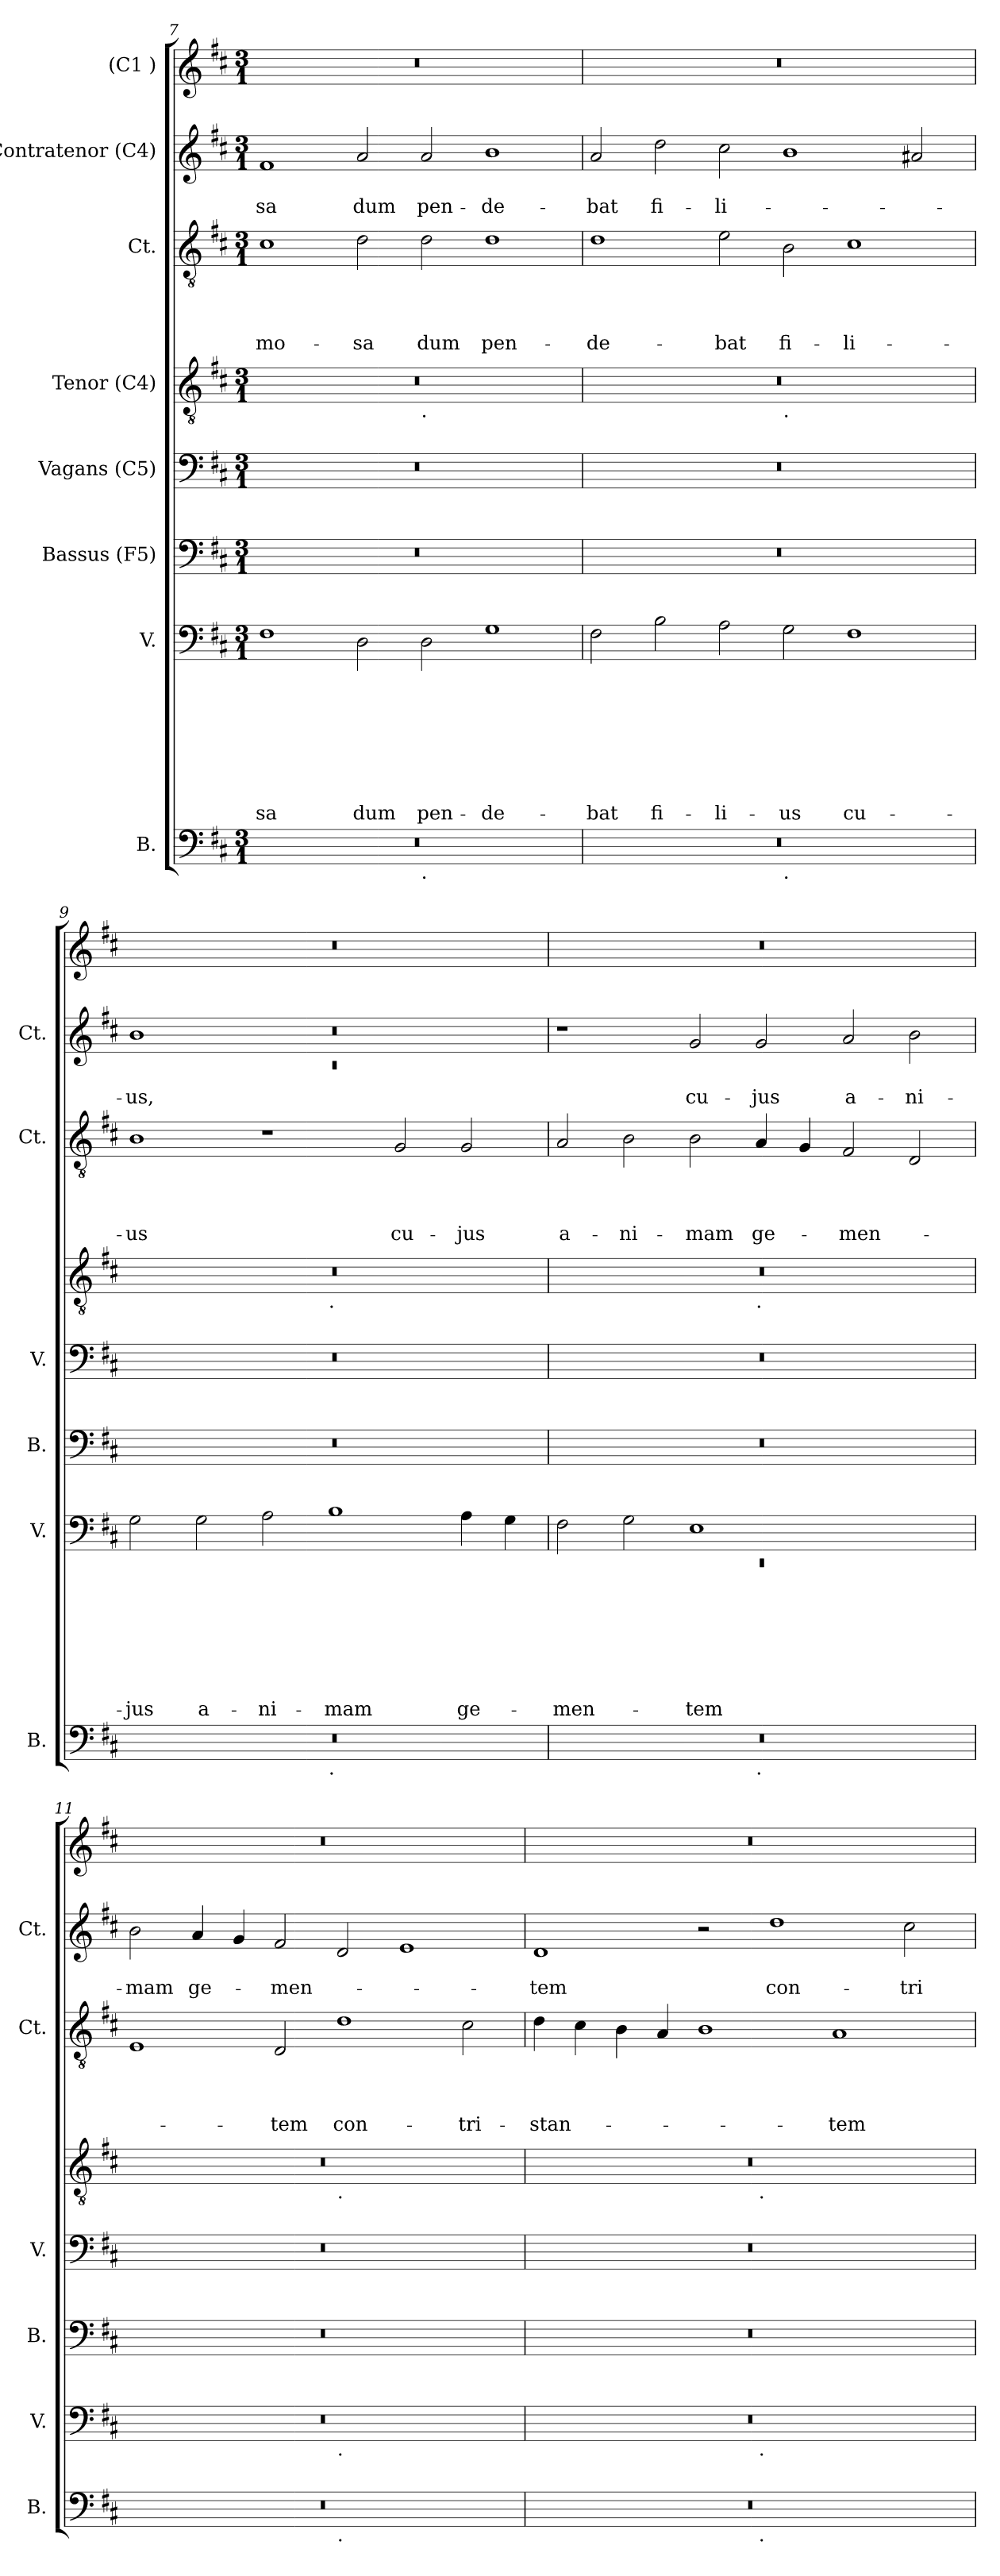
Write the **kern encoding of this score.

**kern	**kern	**text	**text	**text	**text	**text	**text	**text	**text	**kern	**kern	**kern	**kern	**text	**text	**text	**text	**kern	**text	**text	**kern
*part8	*part7	*part7	*part7	*part7	*part7	*part7	*part7	*part7	*part7	*part6	*part5	*part4	*part3	*part3	*part3	*part3	*part3	*part2	*part2	*part2	*part1
*staff8	*staff7	*staff7	*staff7	*staff7	*staff7	*staff7	*staff7	*staff7	*staff7	*staff6	*staff5	*staff4	*staff3	*staff3	*staff3	*staff3	*staff3	*staff2	*staff2	*staff2	*staff1
*I"B.	*I"V.	*	*	*	*	*	*	*	*	*I"Bassus (F5)	*I"Vagans (C5)	*I"Tenor (C4)	*I"Ct.	*	*	*	*	*I"Contratenor (C4)	*	*	*I"(C1 )
*I'B.	*I'V.	*	*	*	*	*	*	*	*	*I'B.	*I'V.	*	*I'Ct.	*	*	*	*	*I'Ct.	*	*	*
!!LO:PB:g=z
*clefF4	*clefF4	*	*	*	*	*	*	*	*	*clefF4	*clefF4	*clefGv2	*clefGv2	*	*	*	*	*clefG2	*	*	*clefG2
*k[f#c#]	*k[f#c#]	*	*	*	*	*	*	*	*	*k[f#c#]	*k[f#c#]	*k[f#c#]	*k[f#c#]	*	*	*	*	*k[f#c#]	*	*	*k[f#c#]
*D:	*D:	*	*	*	*	*	*	*	*	*D:	*D:	*D:	*D:	*	*	*	*	*D:	*	*	*D:
*M3/1	*M3/1	*	*	*	*	*	*	*	*	*M3/1	*M3/1	*M3/1	*M3/1	*	*	*	*	*M3/1	*	*	*M3/1
=7	=7	=7	=7	=7	=7	=7	=7	=7	=7	=7	=7	=7	=7	=7	=7	=7	=7	=7	=7	=7	=7
!	!	!	!	!	!	!	!	!	!LO:LY:b	!	!	!	!	!	!	!	!LO:LY:b	!	!	!LO:LY:b:rj	!
*^	*	*	*	*	*	*	*	*	*	*	*	*^	*	*	*	*	*	*	*	*	*
0.r	1.ryy	1F#	.	.	.	.	.	.	.	-sa	0.r	0.r	0.r	1.ryy	1c#	.	.	.	-mo-	1f#	.	-sa	0.r
!	!	!	!	!	!	!	!	!	!	!LO:LY:b	!	!	!	!	!	!	!	!	!LO:LY:b	!	!	!LO:LY:b	!
.	.	2D\	.	.	.	.	.	.	.	dum	.	.	.	.	2d\	.	.	.	-sa	2a/	.	dum	.
!	!	!	!	!	!	!	!	!	!	!	!	!	!	!LO:TX:b:t=.	!	!	!	!	!	!	!	!	!
!	!LO:TX:b:t=.	!	!	!	!	!	!	!	!	!	!	!	!	!	!	!	!	!	!	!	!	!	!
!	!	!	!	!	!	!	!	!	!	!LO:LY:b	!	!	!	!	!	!	!	!	!LO:LY:b	!	!	!LO:LY:b	!
.	1.ryy	2D\	.	.	.	.	.	.	.	pen-	.	.	.	1.ryy	2d\	.	.	.	dum	2a/	.	pen-	.
!	!	!	!	!	!	!	!	!	!	!LO:LY:b	!	!	!	!	!	!	!	!	!LO:LY:b	!	!	!LO:LY:b	!
.	.	1G	.	.	.	.	.	.	.	-de-	.	.	.	.	1d	.	.	.	pen-	1b	.	-de-	.
=8	=8	=8	=8	=8	=8	=8	=8	=8	=8	=8	=8	=8	=8	=8	=8	=8	=8	=8	=8	=8	=8	=8	=8
!	!	!	!	!	!	!	!	!	!	!LO:LY:b	!	!	!	!	!	!	!	!	!LO:LY:b	!	!	!LO:LY:b	!
0.r	1.ryy	2F#\	.	.	.	.	.	.	.	-bat	0.r	0.r	0.r	1.ryy	1d	.	.	.	-de-	2a/	.	-bat	0.r
!	!	!	!	!	!	!	!	!	!	!LO:LY:b	!	!	!	!	!	!	!	!	!	!	!	!LO:LY:b	!
.	.	2B\	.	.	.	.	.	.	.	fi-	.	.	.	.	.	.	.	.	.	2dd\	.	fi-	.
!	!	!	!	!	!	!	!	!	!	!LO:LY:b	!	!	!	!	!	!	!	!	!LO:LY:b	!	!	!LO:LY:b	!
.	.	2A\	.	.	.	.	.	.	.	-li-	.	.	.	.	2e\	.	.	.	-bat	2cc#\	.	-li-	.
!	!	!	!	!	!	!	!	!	!	!	!	!	!	!LO:TX:b:t=.	!	!	!	!	!	!	!	!	!
!	!LO:TX:b:t=.	!	!	!	!	!	!	!	!	!	!	!	!	!	!	!	!	!	!	!	!	!	!
!	!	!	!	!	!	!	!	!	!	!LO:LY:b	!	!	!	!	!	!	!	!	!LO:LY:b	!	!	!	!
.	1.ryy	2G\	.	.	.	.	.	.	.	-us	.	.	.	1.ryy	2B\	.	.	.	fi-	1b	.	.	.
!	!	!	!	!	!	!	!	!	!	!LO:LY:b	!	!	!	!	!	!	!	!	!LO:LY:b:rj	!	!	!	!
.	.	1F#	.	.	.	.	.	.	.	cu-	.	.	.	.	1c#	.	.	.	-li-	.	.	.	.
.	.	.	.	.	.	.	.	.	.	.	.	.	.	.	.	.	.	.	.	2a#/	.	.	.
=9	=9	=9	=9	=9	=9	=9	=9	=9	=9	=9	=9	=9	=9	=9	=9	=9	=9	=9	=9	=9	=9	=9	=9
*	*	*	*	*	*	*	*	*	*	*	*	*	*	*	*	*	*	*	*	*^	*	*	*
*	*	*	*	*	*	*	*	*	*	*	*	*	*	*	*	*	*	*	*	*	*^	*	*	*
!	!	!	!	!	!	!	!	!	!	!LO:LY:b	!	!	!	!	!	!	!	!	!LO:LY:b	!	!LO:N:vis=1	!LO:N:vis=1	!	!LO:LY:b	!
0.r	1.ryy	2G\	.	.	.	.	.	.	.	-jus	0.r	0.r	0.r	1.ryy	1B	.	.	.	-us	1b	0.rc	0.r	.	-us,	0.r
!	!	!	!	!	!	!	!	!	!	!LO:LY:b	!	!	!	!	!	!	!	!	!	!	!	!	!	!	!
.	.	2G\	.	.	.	.	.	.	.	a-	.	.	.	.	.	.	.	.	.	.	.	.	.	.	.
!	!	!	!	!	!	!	!	!	!	!LO:LY:b	!	!	!	!	!	!	!	!	!	!	!	!	!	!	!
.	.	2A\	.	.	.	.	.	.	.	-ni-	.	.	.	.	1r	.	.	.	.	0ryy	.	.	.	.	.
!	!	!	!	!	!	!	!	!	!	!	!	!	!	!LO:TX:b:t=.	!	!	!	!	!	!	!	!	!	!	!
!	!LO:TX:b:t=.	!	!	!	!	!	!	!	!	!	!	!	!	!	!	!	!	!	!	!	!	!	!	!	!
!	!	!	!	!	!	!	!	!	!	!LO:LY:b	!	!	!	!	!	!	!	!	!	!	!	!	!	!	!
.	1.ryy	1B	.	.	.	.	.	.	.	-mam	.	.	.	1.ryy	.	.	.	.	.	.	.	.	.	.	.
!	!	!	!	!	!	!	!	!	!	!	!	!	!	!	!	!	!	!	!LO:LY:b	!	!	!	!	!	!
.	.	.	.	.	.	.	.	.	.	.	.	.	.	.	2G/	.	.	.	cu-	.	.	.	.	.	.
!	!	!	!	!	!	!	!	!	!	!LO:LY:b	!	!	!	!	!	!	!	!	!LO:LY:b	!	!	!	!	!	!
.	.	4A\	.	.	.	.	.	.	.	ge-	.	.	.	.	2G/	.	.	.	-jus	.	.	.	.	.	.
.	.	4G\	.	.	.	.	.	.	.	.	.	.	.	.	.	.	.	.	.	.	.	.	.	.	.
*	*	*	*	*	*	*	*	*	*	*	*	*	*	*	*	*	*	*	*	*v	*v	*v	*	*	*
!!LO:LB:g=z
=10	=10	=10	=10	=10	=10	=10	=10	=10	=10	=10	=10	=10	=10	=10	=10	=10	=10	=10	=10	=10	=10	=10	=10
*	*	*^	*	*	*	*	*	*	*	*	*	*	*	*	*	*	*	*	*	*	*	*	*
!	!	!	!LO:N:vis=1	!	!	!	!	!	!	!	!LO:LY:b	!	!	!	!	!	!	!	!	!LO:LY:b	!	!	!	!
0.r	1.ryy	2F#\	0.rEE	.	.	.	.	.	.	.	-men-	0.r	0.r	0.r	1.ryy	2A/	.	.	.	a-	1r	.	.	0.r
!	!	!	!	!	!	!	!	!	!	!	!	!	!	!	!	!	!	!	!	!LO:LY:b	!	!	!	!
.	.	2G\	.	.	.	.	.	.	.	.	.	.	.	.	.	2B\	.	.	.	-ni-	.	.	.	.
!	!	!	!	!	!	!	!	!	!	!	!LO:LY:b	!	!	!	!	!	!	!	!	!LO:LY:b	!	!	!LO:LY:b	!
.	.	1E	.	.	.	.	.	.	.	.	-tem	.	.	.	.	2B\	.	.	.	-mam	2g/	.	cu-	.
!	!	!	!	!	!	!	!	!	!	!	!	!	!	!	!LO:TX:b:t=.	!	!	!	!	!	!	!	!	!
!	!LO:TX:b:t=.	!	!	!	!	!	!	!	!	!	!	!	!	!	!	!	!	!	!	!	!	!	!	!
!	!	!	!	!	!	!	!	!	!	!	!	!	!	!	!	!	!	!	!	!LO:LY:b	!	!	!LO:LY:b	!
.	1.ryy	.	.	.	.	.	.	.	.	.	.	.	.	.	1.ryy	4A/	.	.	.	ge-	2g/	.	-jus	.
.	.	.	.	.	.	.	.	.	.	.	.	.	.	.	.	4G/	.	.	.	.	.	.	.	.
!	!	!	!	!	!	!	!	!	!	!	!	!	!	!	!	!	!	!	!	!LO:LY:b	!	!	!LO:LY:b	!
.	.	1ryy	.	.	.	.	.	.	.	.	.	.	.	.	.	2F#/	.	.	.	-men-	2a/	.	a-	.
!	!	!	!	!	!	!	!	!	!	!	!	!	!	!	!	!	!	!	!	!	!	!	!LO:LY:b	!
.	.	.	.	.	.	.	.	.	.	.	.	.	.	.	.	2D/	.	.	.	.	2b\	.	-ni-	.
=11	=11	=11	=11	=11	=11	=11	=11	=11	=11	=11	=11	=11	=11	=11	=11	=11	=11	=11	=11	=11	=11	=11	=11	=11
!	!	!	!	!	!	!	!	!	!	!	!	!	!	!	!	!	!	!	!	!	!	!	!LO:LY:b	!
0.r	1.ryy	0.r	1.ryy	.	.	.	.	.	.	.	.	0.r	0.r	0.r	1.ryy	1E	.	.	.	.	2b\	.	-mam	0.r
!	!	!	!	!	!	!	!	!	!	!	!	!	!	!	!	!	!	!	!	!	!	!	!LO:LY:b	!
.	.	.	.	.	.	.	.	.	.	.	.	.	.	.	.	.	.	.	.	.	4a/	.	ge-	.
.	.	.	.	.	.	.	.	.	.	.	.	.	.	.	.	.	.	.	.	.	4g/	.	.	.
!	!	!	!	!	!	!	!	!	!	!	!	!	!	!	!	!	!	!	!	!LO:LY:b	!	!	!LO:LY:b	!
.	.	.	.	.	.	.	.	.	.	.	.	.	.	.	.	2D/	.	.	.	-tem	2f#/	.	-men-	.
!	!	!	!	!	!	!	!	!	!	!	!	!	!	!	!LO:TX:b:t=.	!	!	!	!	!	!	!	!	!
!	!	!	!LO:TX:b:t=.	!	!	!	!	!	!	!	!	!	!	!	!	!	!	!	!	!	!	!	!	!
!	!LO:TX:b:t=.	!	!	!	!	!	!	!	!	!	!	!	!	!	!	!	!	!	!	!	!	!	!	!
!	!	!	!	!	!	!	!	!	!	!	!	!	!	!	!	!	!	!	!	!LO:LY:b	!	!	!	!
.	1.ryy	.	1.ryy	.	.	.	.	.	.	.	.	.	.	.	1.ryy	1d	.	.	.	con-	2d/	.	.	.
.	.	.	.	.	.	.	.	.	.	.	.	.	.	.	.	.	.	.	.	.	1e	.	.	.
!	!	!	!	!	!	!	!	!	!	!	!	!	!	!	!	!	!	!	!	!LO:LY:b	!	!	!	!
.	.	.	.	.	.	.	.	.	.	.	.	.	.	.	.	2c#\	.	.	.	-tri-	.	.	.	.
=12	=12	=12	=12	=12	=12	=12	=12	=12	=12	=12	=12	=12	=12	=12	=12	=12	=12	=12	=12	=12	=12	=12	=12	=12
!	!	!	!	!	!	!	!	!	!	!	!	!	!	!	!	!	!	!	!	!LO:LY:b	!	!	!LO:LY:b	!
0.r	1ryy	0.r	1ryy	.	.	.	.	.	.	.	.	0.r	0.r	0.r	1ryy	4d\	.	.	.	-stan-	1d	.	-tem	0.r
.	.	.	.	.	.	.	.	.	.	.	.	.	.	.	.	4c#\	.	.	.	.	.	.	.	.
.	.	.	.	.	.	.	.	.	.	.	.	.	.	.	.	4B\	.	.	.	.	.	.	.	.
.	.	.	.	.	.	.	.	.	.	.	.	.	.	.	.	4A/	.	.	.	.	.	.	.	.
.	4...ryy	.	4...ryy	.	.	.	.	.	.	.	.	.	.	.	4...ryy	1B	.	.	.	.	2r	.	.	.
!	!	!	!	!	!	!	!	!	!	!	!	!	!	!	!LO:TX:b:t=.	!	!	!	!	!	!	!	!	!
!	!	!	!LO:TX:b:t=.	!	!	!	!	!	!	!	!	!	!	!	!	!	!	!	!	!	!	!	!	!
!	!LO:TX:b:t=.	!	!	!	!	!	!	!	!	!	!	!	!	!	!	!	!	!	!	!	!	!	!	!
.	1ryy	.	1ryy	.	.	.	.	.	.	.	.	.	.	.	1ryy	.	.	.	.	.	.	.	.	.
!	!	!	!	!	!	!	!	!	!	!	!	!	!	!	!	!	!	!	!	!	!	!	!LO:LY:b	!
.	.	.	.	.	.	.	.	.	.	.	.	.	.	.	.	.	.	.	.	.	1dd	.	con-	.
!	!	!	!	!	!	!	!	!	!	!	!	!	!	!	!	!	!	!	!	!LO:LY:b	!	!	!	!
.	.	.	.	.	.	.	.	.	.	.	.	.	.	.	.	1A	.	.	.	-tem	.	.	.	.
.	2ryy	.	2ryy	.	.	.	.	.	.	.	.	.	.	.	2ryy	.	.	.	.	.	.	.	.	.
!	!	!	!	!	!	!	!	!	!	!	!	!	!	!	!	!	!	!	!	!	!	!	!LO:LY:b	!
.	.	.	.	.	.	.	.	.	.	.	.	.	.	.	.	.	.	.	.	.	2cc#\	.	-tri-	.
.	32ryy	.	32ryy	.	.	.	.	.	.	.	.	.	.	.	32ryy	.	.	.	.	.	.	.	.	.
*v	*v	*	*	*	*	*	*	*	*	*	*	*	*	*v	*v	*	*	*	*	*	*	*	*	*
*	*v	*v	*	*	*	*	*	*	*	*	*	*	*	*	*	*	*	*	*	*	*	*
=	=	=	=	=	=	=	=	=	=	=	=	=	=	=	=	=	=	=	=	=	=
*-	*-	*-	*-	*-	*-	*-	*-	*-	*-	*-	*-	*-	*-	*-	*-	*-	*-	*-	*-	*-	*-
